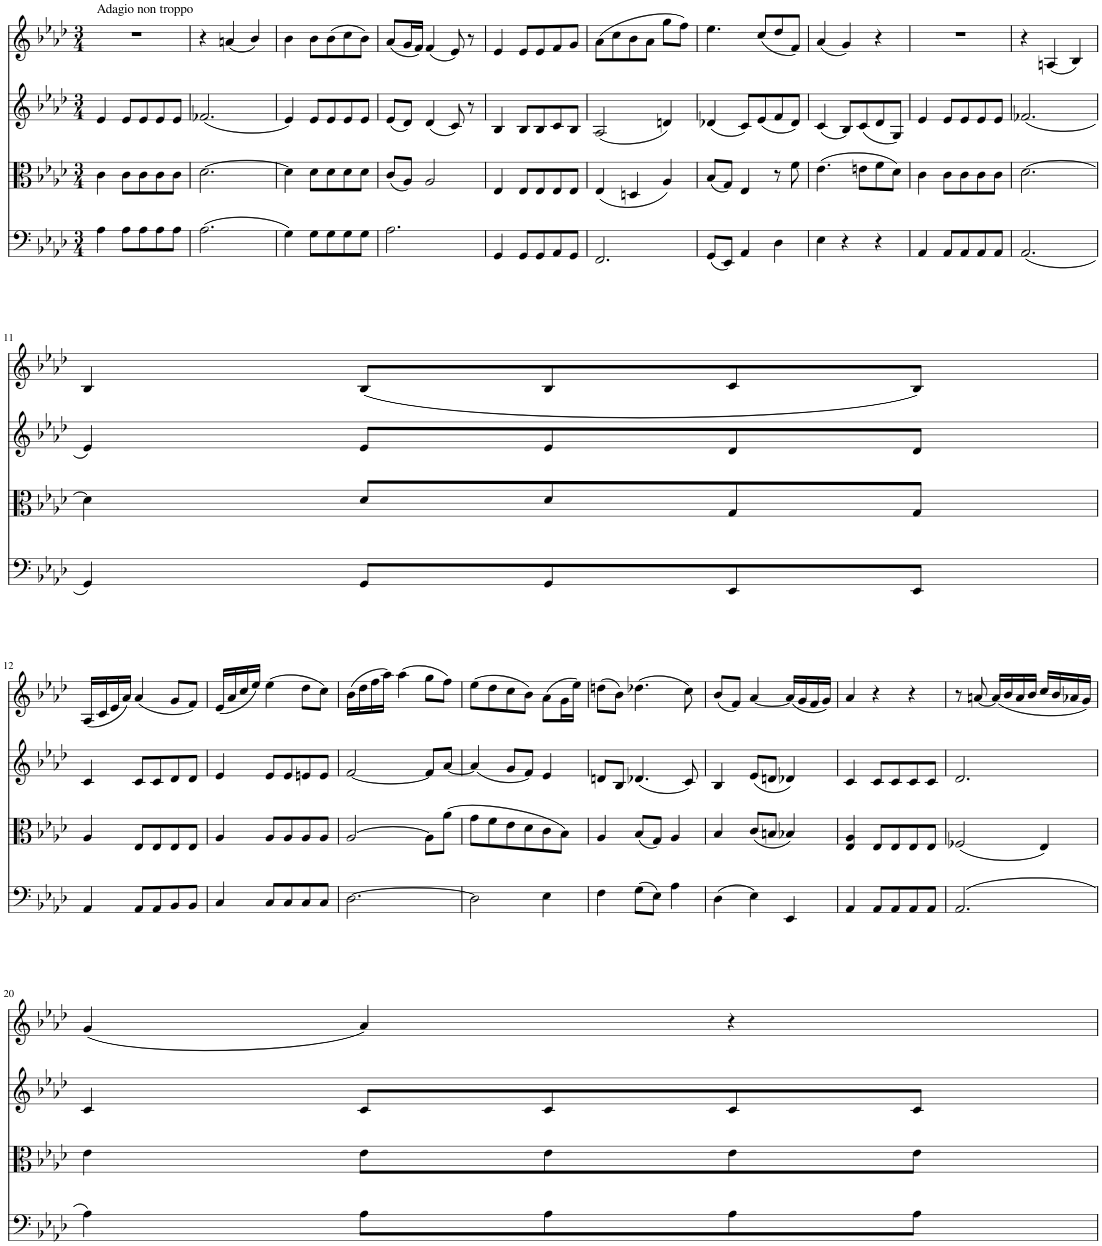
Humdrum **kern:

**kern	**kern	**kern	**kern
*part4	*part3	*part2	*part1
*staff4	*staff3	*staff2	*staff1
*I"Piano	*I"Piano	*I"Piano	*I"Piano
*I'Pno	*I'Pno	*I'Pno	*I'Pno
*clefF4	*clefC3	*clefG2	*clefG2
*k[b-e-a-d-]	*k[b-e-a-d-]	*k[b-e-a-d-]	*k[b-e-a-d-]
*M3/4	*M3/4	*M3/4	*M3/4
=1	=1	=1	=1
!	!	!	!LO:TX:a:t=Adagio non troppo
4A-\	4c\	4e-/	2.r
8A-\L	8c\L	8e-/L	.
8A-\	8c\	8e-/	.
8A-\	8c\	8e-/	.
8A-\J	8c\J	8e-/J	.
=2	=2	=2	=2
(2.A-\	[2.d-\	(2.f-X/	4r
.	.	.	(4an/
.	.	.	4b-/)
=3	=3	=3	=3
4G\)	4d-\]	4e-/)	4b-\
8G\L	8d-\L	8e-/L	8b-\L
8G\	8d-\	8e-/	(8b-\
8G\	8d-\	8e-/	8cc\
8G\J	8d-\J	8e-/J	8b-\J)
=4	=4	=4	=4
2.A-\	(8c/L	(8e-/L	(8a-/L
.	8A-/J)	8d-/J)	16g/L
.	.	.	16f/JJ)
.	2A-/	(4d-/	(4f/
.	.	8c/)	8e-/)
.	.	8r	8r
=5	=5	=5	=5
4GG/	4E-/	4B-/	4e-/
8GG/L	8E-/L	8B-/L	8e-/L
8GG/	8E-/	8B-/	8e-/
8AA-/	8E-/	8c/	8f/
8GG/J	8E-/J	8B-/J	8g/J
=6	=6	=6	=6
2.FF/	(4E-/	(2A-/	(8a-\L
.	.	.	8cc\
.	4Dn/	.	8b-\
.	.	.	8a-\J
.	4A-/)	4dn/)	8gg\L
.	.	.	8ff\J)
=7	=7	=7	=7
(8GG/L	(8B-/L	(4d-X/	4.ee-\
8EE-/J)	8G/J)	.	.
4AA-/	4E-/	8c/L)	.
.	.	(8e-/	(8cc/L
4D-\	8r	8f/	8dd-/
.	8f\	8d-/J)	8f/J)
=8	=8	=8	=8
4E-\	(4.e-\	(4c/	(4a-/
4r	.	8B-/L)	4g/)
.	8en\L	(8c/	.
4r	8f\	8d-/	4r
.	8d-\J)	8G/J)	.
=9	=9	=9	=9
4AA-/	4c\	4e-/	2.r
8AA-/L	8c\L	8e-/L	.
8AA-/	8c\	8e-/	.
8AA-/	8c\	8e-/	.
8AA-/J	8c\J	8e-/J	.
=10	=10	=10	=10
(2.AA-/	[2.d-\	(2.f-X/	4r
.	.	.	(4An/
.	.	.	4B-/)
!!LO:LB:g=z
=11	=11	=11	=11
4GG/)	4d-\]	4e-/)	4B-/
8GG/L	8d-/L	8e-/L	(8B-/L
8GG/	8d-/	8e-/	8B-/
8EE-/	8G/	8d-/	8c/
8EE-/J	8G/J	8d-/J	8B-/J)
!!LO:LB:g=z
=12	=12	=12	=12
4AA-/	4A-/	4c/	(16A-/LL
.	.	.	16c/
.	.	.	16e-/
.	.	.	16a-/JJ)
8AA-/L	8E-/L	8c/L	(4a-/
8AA-/	8E-/	8c/	.
8BB-/	8E-/	8d-/	8g/L
8BB-/J	8E-/J	8d-/J	8f/J)
=13	=13	=13	=13
4C/	4A-/	4e-/	(16e-/LL
.	.	.	16a-/
.	.	.	16cc/
.	.	.	16ee-/JJ)
8C/L	8A-/L	8e-/L	(4ee-\
8C/	8A-/	8e-/	.
8C/	8A-/	8en/	8dd-\L
8C/J	8A-/J	8e/J	8cc\J)
=14	=14	=14	=14
[2.D-\	[2A-/	[2f/	(16b-\LL
.	.	.	16dd-\
.	.	.	16ff\
.	.	.	16aa-\JJ)
.	.	.	(4aa-\
.	8A-\L]	8f/L]	8gg\L
.	(8a-\J	[8a-/J	8ff\J)
=15	=15	=15	=15
2D-\]	8g\L	(4a-/]	(8ee-\L
.	8f\	.	8dd-\
.	8e-\	8g/L	8cc\
.	8d-\	8f/J)	8b-\J)
4E-\	8c\	4e-/	(8a-\L
.	8B-\J)	.	16g\L
.	.	.	16ee-\JJ)
=16	=16	=16	=16
4F\	4A-/	8dn/L	(8ddn\L
.	.	8B-/J	8b-\J)
(8G\L	(8B-/L	(4.d-X/	(4.dd-X\
8E-\J)	8G/J)	.	.
4A-\	4A-/	.	.
.	.	8c/)	8cc\)
=17	=17	=17	=17
(4D-\	4B-/	4B-/	(8b-/L
.	.	.	8f/J)
4E-\)	(8c/L	(8e-/L	[4a-/
.	8Bn/J	8dn/J	.
4EE-/	4B-X/)	4d-X/)	(16a-/LL]
.	.	.	16g/
.	.	.	16f/
.	.	.	16g/JJ)
=18	=18	=18	=18
4AA-/	4E-/ 4A-/	4c/	4a-/
8AA-/L	8E-/L	8c/L	4r
8AA-/	8E-/	8c/	.
8AA-/	8E-/	8c/	4r
8AA-/J	8E-/J	8c/J	.
=19	=19	=19	=19
(2.AA-/	(2F-X/	2.d-/	8r
.	.	.	[8an/
.	.	.	(16a/LL]
.	.	.	16b-/
.	.	.	16a/
.	.	.	16b-/JJ
.	4E-/)	.	16cc/LL
.	.	.	16b-/
.	.	.	16a-X/
.	.	.	16g/JJ)
!!LO:LB:g=z
=20	=20	=20	=20
4A-\)	4e-\	4c/	(4g/
8A-\L	8e-\L	8c/L	4a-/)
8A-\	8e-\	8c/	.
8A-\	8e-\	8c/	4r
8A-\J	8e-\J	8c/J	.
=	=	=	=
*-	*-	*-	*-
